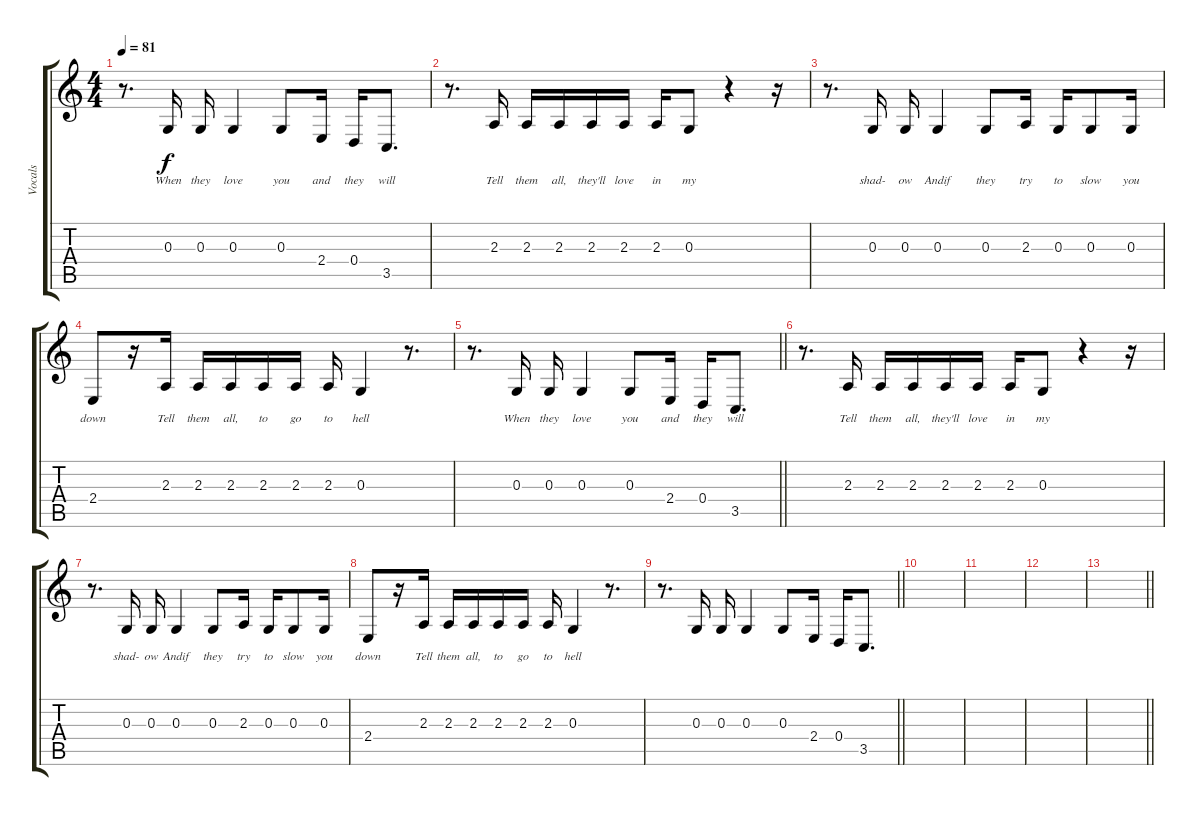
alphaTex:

\track ("Vocals" "Vocals") {instrument tenorsax}
\staff {score tabs}
\tuning (E4 B3 G3 D3 A2 E2) {hide}
\ts (4 4)
\tempo 81
\clef g2
\ks c
r.8{d dy f} 0.3.16{lyrics (0 "When") lyrics (1 "") lyrics (2 "") lyrics (3 "") lyrics (4 "")} 0.3.16{lyrics (0 "they") lyrics (1 "") lyrics (2 "") lyrics (3 "") lyrics (4 "")} 0.3.4{lyrics (0 "love") lyrics (1 "") lyrics (2 "") lyrics (3 "") lyrics (4 "")} 0.3.8{lyrics (0 "you") lyrics (1 "") lyrics (2 "") lyrics (3 "") lyrics (4 "")} 2.4.16{lyrics (0 "and") lyrics (1 "") lyrics (2 "") lyrics (3 "") lyrics (4 "")} 0.4.16{lyrics (0 "they") lyrics (1 "") lyrics (2 "") lyrics (3 "") lyrics (4 "")} 3.5.8{d lyrics (0 "will") lyrics (1 "") lyrics (2 "") lyrics (3 "") lyrics (4 "")} |
r.8{d} 2.3.16{lyrics (0 "Tell") lyrics (1 "") lyrics (2 "") lyrics (3 "") lyrics (4 "")} 2.3.16{lyrics (0 "them") lyrics (1 "") lyrics (2 "") lyrics (3 "") lyrics (4 "")} 2.3.16{lyrics (0 "all,") lyrics (1 "") lyrics (2 "") lyrics (3 "") lyrics (4 "")} 2.3.16{lyrics (0 "they'll") lyrics (1 "") lyrics (2 "") lyrics (3 "") lyrics (4 "")} 2.3.16{lyrics (0 "love") lyrics (1 "") lyrics (2 "") lyrics (3 "") lyrics (4 "")} 2.3.16{lyrics (0 "in") lyrics (1 "") lyrics (2 "") lyrics (3 "") lyrics (4 "")} 0.3.8{lyrics (0 "my") lyrics (1 "") lyrics (2 "") lyrics (3 "") lyrics (4 "")} r.4 r.16 |
r.8{d} 0.3.16{lyrics (0 "shad-") lyrics (1 "") lyrics (2 "") lyrics (3 "") lyrics (4 "")} 0.3.16{lyrics (0 "ow") lyrics (1 "") lyrics (2 "") lyrics (3 "") lyrics (4 "")} 0.3.4{lyrics (0 "Andif") lyrics (1 "") lyrics (2 "") lyrics (3 "") lyrics (4 "")} 0.3.8{lyrics (0 "they") lyrics (1 "") lyrics (2 "") lyrics (3 "") lyrics (4 "")} 2.3.16{lyrics (0 "try") lyrics (1 "") lyrics (2 "") lyrics (3 "") lyrics (4 "")} 0.3.16{lyrics (0 "to") lyrics (1 "") lyrics (2 "") lyrics (3 "") lyrics (4 "")} 0.3.8{lyrics (0 "slow") lyrics (1 "") lyrics (2 "") lyrics (3 "") lyrics (4 "")} 0.3.16{lyrics (0 "you") lyrics (1 "") lyrics (2 "") lyrics (3 "") lyrics (4 "")} |
2.4.8{lyrics (0 "down") lyrics (1 "") lyrics (2 "") lyrics (3 "") lyrics (4 "")} r.16 2.3.16{lyrics (0 "Tell") lyrics (1 "") lyrics (2 "") lyrics (3 "") lyrics (4 "")} 2.3.16{lyrics (0 "them") lyrics (1 "") lyrics (2 "") lyrics (3 "") lyrics (4 "")} 2.3.16{lyrics (0 "all,") lyrics (1 "") lyrics (2 "") lyrics (3 "") lyrics (4 "")} 2.3.16{lyrics (0 "to") lyrics (1 "") lyrics (2 "") lyrics (3 "") lyrics (4 "")} 2.3.16{lyrics (0 "go") lyrics (1 "") lyrics (2 "") lyrics (3 "") lyrics (4 "")} 2.3.16{lyrics (0 "to") lyrics (1 "") lyrics (2 "") lyrics (3 "") lyrics (4 "")} 0.3.4{lyrics (0 "hell") lyrics (1 "") lyrics (2 "") lyrics (3 "") lyrics (4 "")} r.8{d} |
\barLineRight lightlight
r.8{d} 0.3.16{lyrics (0 "When") lyrics (1 "") lyrics (2 "") lyrics (3 "") lyrics (4 "")} 0.3.16{lyrics (0 "they") lyrics (1 "") lyrics (2 "") lyrics (3 "") lyrics (4 "")} 0.3.4{lyrics (0 "love") lyrics (1 "") lyrics (2 "") lyrics (3 "") lyrics (4 "")} 0.3.8{lyrics (0 "you") lyrics (1 "") lyrics (2 "") lyrics (3 "") lyrics (4 "")} 2.4.16{lyrics (0 "and") lyrics (1 "") lyrics (2 "") lyrics (3 "") lyrics (4 "")} 0.4.16{lyrics (0 "they") lyrics (1 "") lyrics (2 "") lyrics (3 "") lyrics (4 "")} 3.5.8{d lyrics (0 "will") lyrics (1 "") lyrics (2 "") lyrics (3 "") lyrics (4 "")} |
r.8{d} 2.3.16{lyrics (0 "Tell") lyrics (1 "") lyrics (2 "") lyrics (3 "") lyrics (4 "")} 2.3.16{lyrics (0 "them") lyrics (1 "") lyrics (2 "") lyrics (3 "") lyrics (4 "")} 2.3.16{lyrics (0 "all,") lyrics (1 "") lyrics (2 "") lyrics (3 "") lyrics (4 "")} 2.3.16{lyrics (0 "they'll") lyrics (1 "") lyrics (2 "") lyrics (3 "") lyrics (4 "")} 2.3.16{lyrics (0 "love") lyrics (1 "") lyrics (2 "") lyrics (3 "") lyrics (4 "")} 2.3.16{lyrics (0 "in") lyrics (1 "") lyrics (2 "") lyrics (3 "") lyrics (4 "")} 0.3.8{lyrics (0 "my") lyrics (1 "") lyrics (2 "") lyrics (3 "") lyrics (4 "")} r.4 r.16 |
r.8{d} 0.3.16{lyrics (0 "shad-") lyrics (1 "") lyrics (2 "") lyrics (3 "") lyrics (4 "")} 0.3.16{lyrics (0 "ow") lyrics (1 "") lyrics (2 "") lyrics (3 "") lyrics (4 "")} 0.3.4{lyrics (0 "Andif") lyrics (1 "") lyrics (2 "") lyrics (3 "") lyrics (4 "")} 0.3.8{lyrics (0 "they") lyrics (1 "") lyrics (2 "") lyrics (3 "") lyrics (4 "")} 2.3.16{lyrics (0 "try") lyrics (1 "") lyrics (2 "") lyrics (3 "") lyrics (4 "")} 0.3.16{lyrics (0 "to") lyrics (1 "") lyrics (2 "") lyrics (3 "") lyrics (4 "")} 0.3.8{lyrics (0 "slow") lyrics (1 "") lyrics (2 "") lyrics (3 "") lyrics (4 "")} 0.3.16{lyrics (0 "you") lyrics (1 "") lyrics (2 "") lyrics (3 "") lyrics (4 "")} |
2.4.8{lyrics (0 "down") lyrics (1 "") lyrics (2 "") lyrics (3 "") lyrics (4 "")} r.16 2.3.16{lyrics (0 "Tell") lyrics (1 "") lyrics (2 "") lyrics (3 "") lyrics (4 "")} 2.3.16{lyrics (0 "them") lyrics (1 "") lyrics (2 "") lyrics (3 "") lyrics (4 "")} 2.3.16{lyrics (0 "all,") lyrics (1 "") lyrics (2 "") lyrics (3 "") lyrics (4 "")} 2.3.16{lyrics (0 "to") lyrics (1 "") lyrics (2 "") lyrics (3 "") lyrics (4 "")} 2.3.16{lyrics (0 "go") lyrics (1 "") lyrics (2 "") lyrics (3 "") lyrics (4 "")} 2.3.16{lyrics (0 "to") lyrics (1 "") lyrics (2 "") lyrics (3 "") lyrics (4 "")} 0.3.4{lyrics (0 "hell") lyrics (1 "") lyrics (2 "") lyrics (3 "") lyrics (4 "")} r.8{d} |
\barLineRight lightlight
r.8{d} 0.3.16 0.3.16 0.3.4 0.3.8 2.4.16 0.4.16 3.5.8{d} |
|
|
|
\barLineRight lightlight
